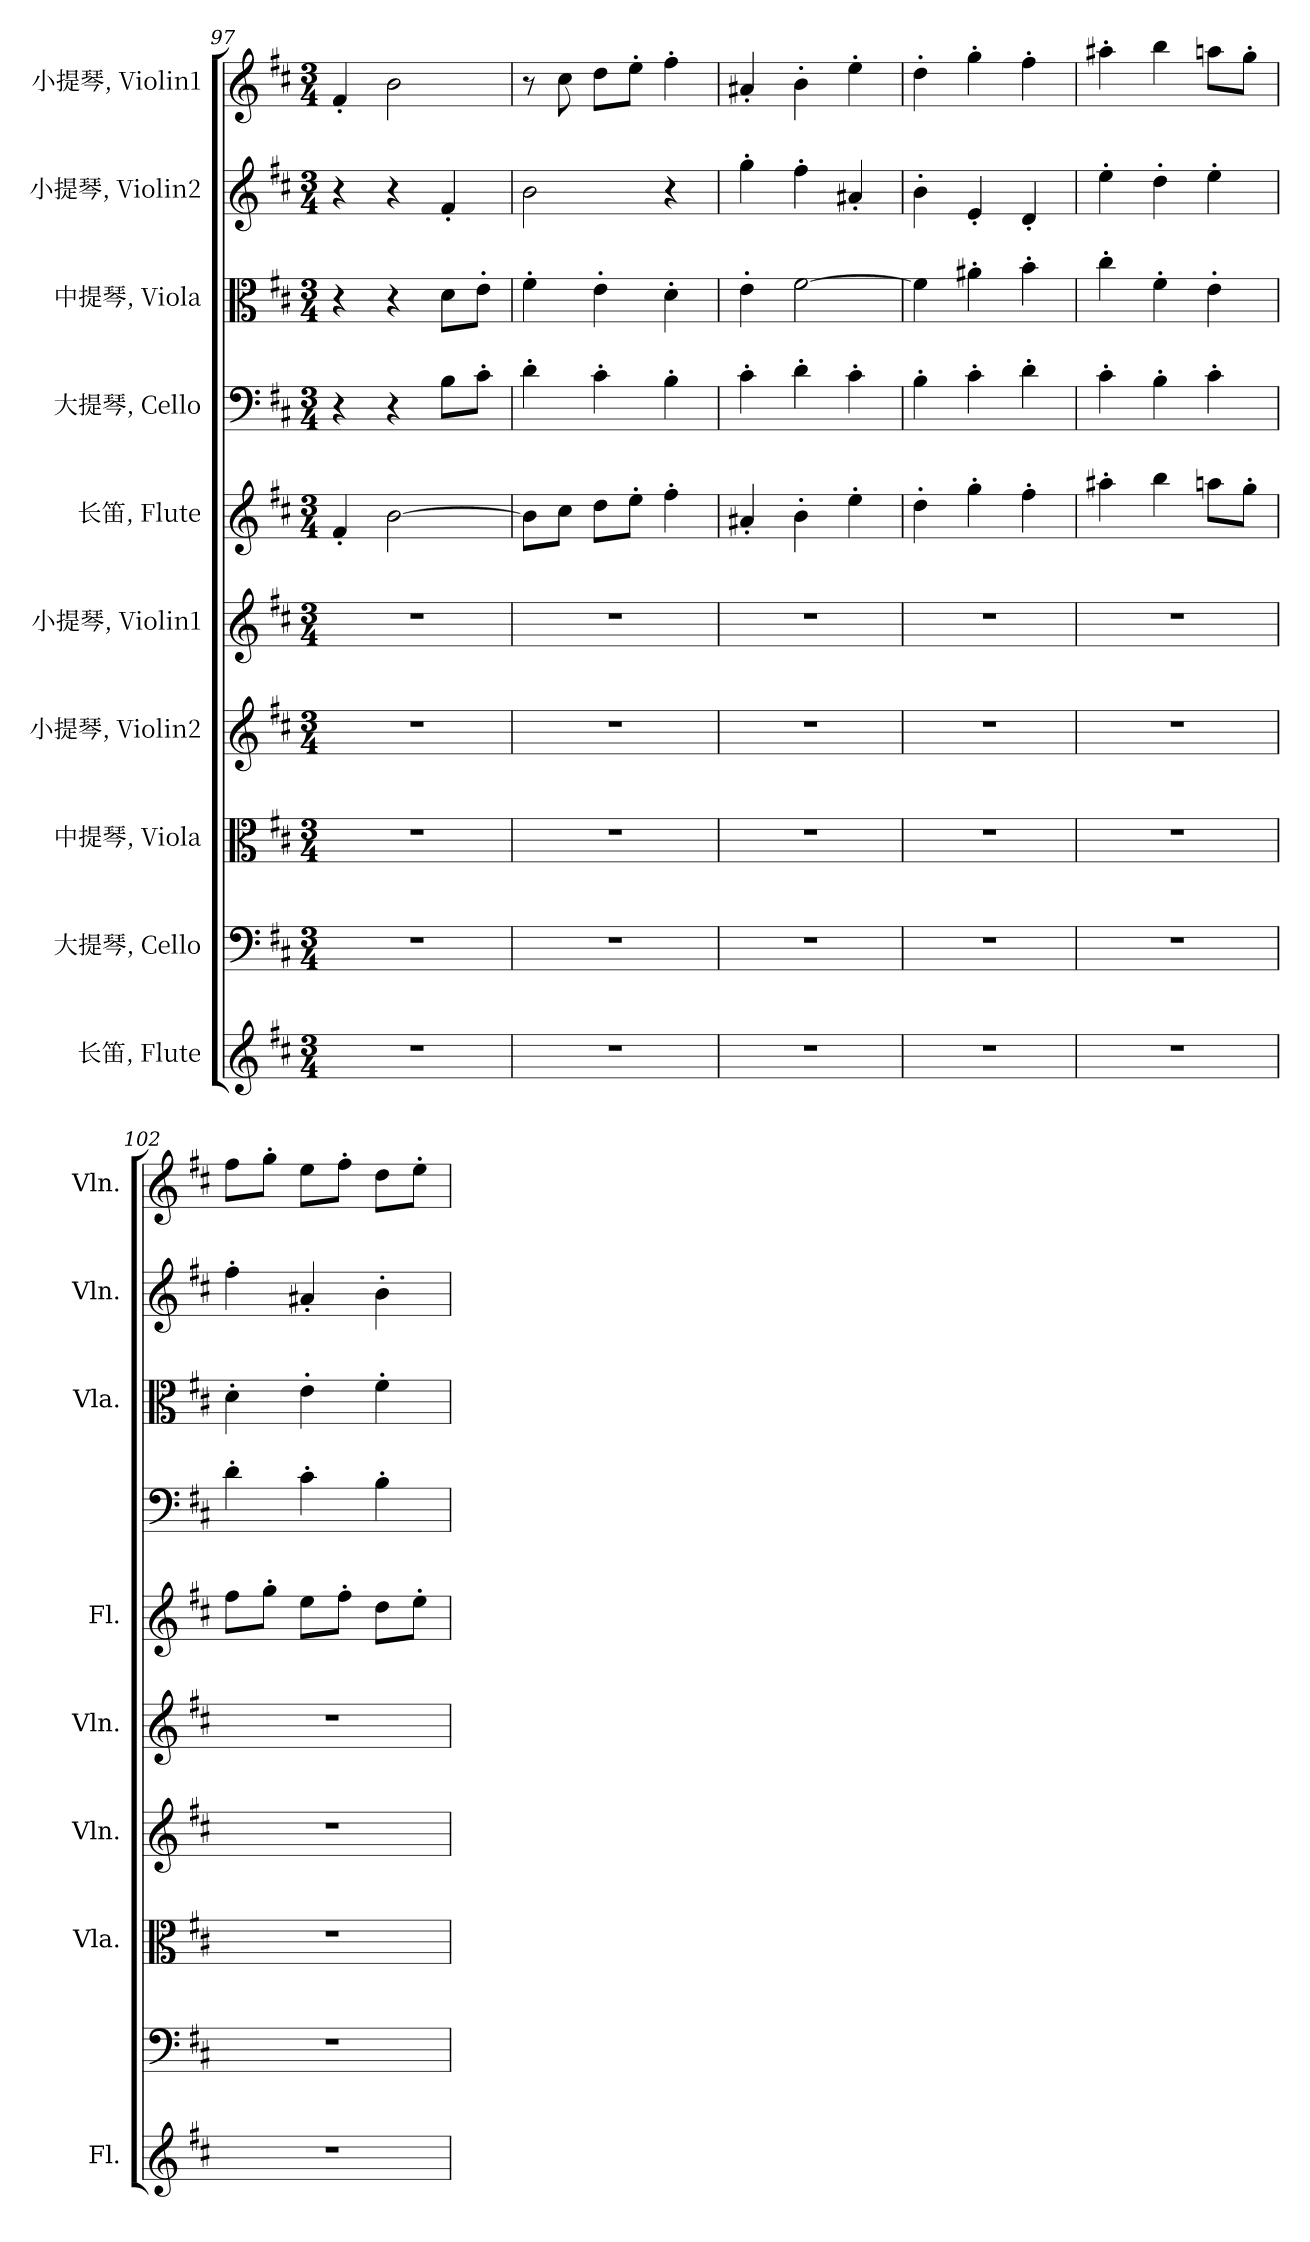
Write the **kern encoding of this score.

**kern	**kern	**kern	**kern	**kern	**kern	**kern	**kern	**kern	**kern
*part10	*part9	*part8	*part7	*part6	*part5	*part4	*part3	*part2	*part1
*staff10	*staff9	*staff8	*staff7	*staff6	*staff5	*staff4	*staff3	*staff2	*staff1
*I"长笛, Flute	*I"大提琴, Cello	*I"中提琴, Viola	*I"小提琴, Violin2	*I"小提琴, Violin1	*I"长笛, Flute	*I"大提琴, Cello	*I"中提琴, Viola	*I"小提琴, Violin2	*I"小提琴, Violin1
*I'Fl.	*	*I'Vla.	*I'Vln.	*I'Vln.	*I'Fl.	*	*I'Vla.	*I'Vln.	*I'Vln.
*clefG2	*clefF4	*clefC3	*clefG2	*clefG2	*clefG2	*clefF4	*clefC3	*clefG2	*clefG2
*k[f#c#]	*k[f#c#]	*k[f#c#]	*k[f#c#]	*k[f#c#]	*k[f#c#]	*k[f#c#]	*k[f#c#]	*k[f#c#]	*k[f#c#]
*M3/4	*M3/4	*M3/4	*M3/4	*M3/4	*M3/4	*M3/4	*M3/4	*M3/4	*M3/4
=97	=97	=97	=97	=97	=97	=97	=97	=97	=97
2.r	2.r	2.r	2.r	2.r	4f#'/	4r	4r	4r	4f#'/
.	.	.	.	.	[2b\	4r	4r	4r	2b\
.	.	.	.	.	.	8B\L	8d\L	4f#'/	.
.	.	.	.	.	.	8c#'\J	8e'\J	.	.
=98	=98	=98	=98	=98	=98	=98	=98	=98	=98
2.r	2.r	2.r	2.r	2.r	8b\L]	4d'\	4f#'\	2b\	8r
.	.	.	.	.	8cc#\J	.	.	.	8cc#\
.	.	.	.	.	8dd\L	4c#'\	4e'\	.	8dd\L
.	.	.	.	.	8ee'\J	.	.	.	8ee'\J
.	.	.	.	.	4ff#'\	4B'\	4d'\	4r	4ff#'\
=99	=99	=99	=99	=99	=99	=99	=99	=99	=99
2.r	2.r	2.r	2.r	2.r	4a#X'/	4c#'\	4e'\	4gg'\	4a#X'/
.	.	.	.	.	4b'\	4d'\	[2f#\	4ff#'\	4b'\
.	.	.	.	.	4ee'\	4c#'\	.	4a#X'/	4ee'\
=100	=100	=100	=100	=100	=100	=100	=100	=100	=100
2.r	2.r	2.r	2.r	2.r	4dd'\	4B'\	4f#\]	4b'\	4dd'\
.	.	.	.	.	4gg'\	4c#'\	4a#X'\	4e'/	4gg'\
.	.	.	.	.	4ff#'\	4d'\	4b'\	4d'/	4ff#'\
=101	=101	=101	=101	=101	=101	=101	=101	=101	=101
2.r	2.r	2.r	2.r	2.r	4aa#X'\	4c#'\	4cc#'\	4ee'\	4aa#X'\
.	.	.	.	.	4bb\	4B'\	4f#'\	4dd'\	4bb\
.	.	.	.	.	8aan\L	4c#'\	4e'\	4ee'\	8aan\L
.	.	.	.	.	8gg'\J	.	.	.	8gg'\J
!!LO:PB:g=z
=102	=102	=102	=102	=102	=102	=102	=102	=102	=102
2.r	2.r	2.r	2.r	2.r	8ff#\L	4d'\	4d'\	4ff#'\	8ff#\L
.	.	.	.	.	8gg'\J	.	.	.	8gg'\J
.	.	.	.	.	8ee\L	4c#'\	4e'\	4a#X'/	8ee\L
.	.	.	.	.	8ff#'\J	.	.	.	8ff#'\J
.	.	.	.	.	8dd\L	4B'\	4f#'\	4b'\	8dd\L
.	.	.	.	.	8ee'\J	.	.	.	8ee'\J
=	=	=	=	=	=	=	=	=	=
*-	*-	*-	*-	*-	*-	*-	*-	*-	*-
